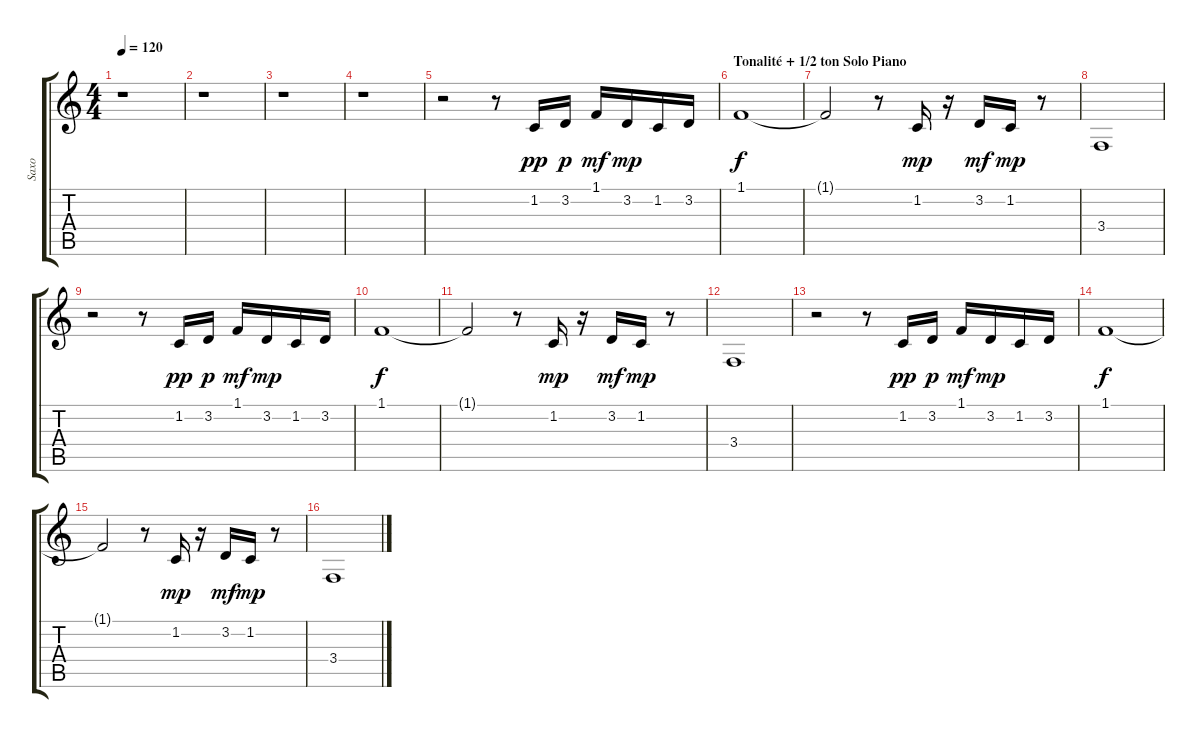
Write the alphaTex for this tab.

\track ("Saxo" "Saxo") {instrument tenorsax}
\staff {score tabs}
\tuning (E4 B3 G3 D3 A2 E2) {hide}
\ts (4 4)
\tempo 120
\clef g2
\ks c
r.1{dy mp} |
r.1 |
r.1 |
r.1 |
r.2 r.8 1.2.16{dy pp} 3.2.16{dy p} 1.1.16{dy mf} 3.2.16{dy mp} 1.2.16 3.2.16 |
\section ("" "Tonalité + 1/2 ton Solo Piano")
1.1.1{dy f} |
1.1{t}.2 r.8 1.2.16{dy mp} r.16 3.2.16{dy mf} 1.2.16{dy mp} r.8 |
3.4.1 |
r.2 r.8 1.2.16{dy pp} 3.2.16{dy p} 1.1.16{dy mf} 3.2.16{dy mp} 1.2.16 3.2.16 |
1.1.1{dy f} |
1.1{t}.2 r.8 1.2.16{dy mp} r.16 3.2.16{dy mf} 1.2.16{dy mp} r.8 |
3.4.1 |
r.2 r.8 1.2.16{dy pp} 3.2.16{dy p} 1.1.16{dy mf} 3.2.16{dy mp} 1.2.16 3.2.16 |
1.1.1{dy f} |
1.1{t}.2 r.8 1.2.16{dy mp} r.16 3.2.16{dy mf} 1.2.16{dy mp} r.8 |
3.4.1
